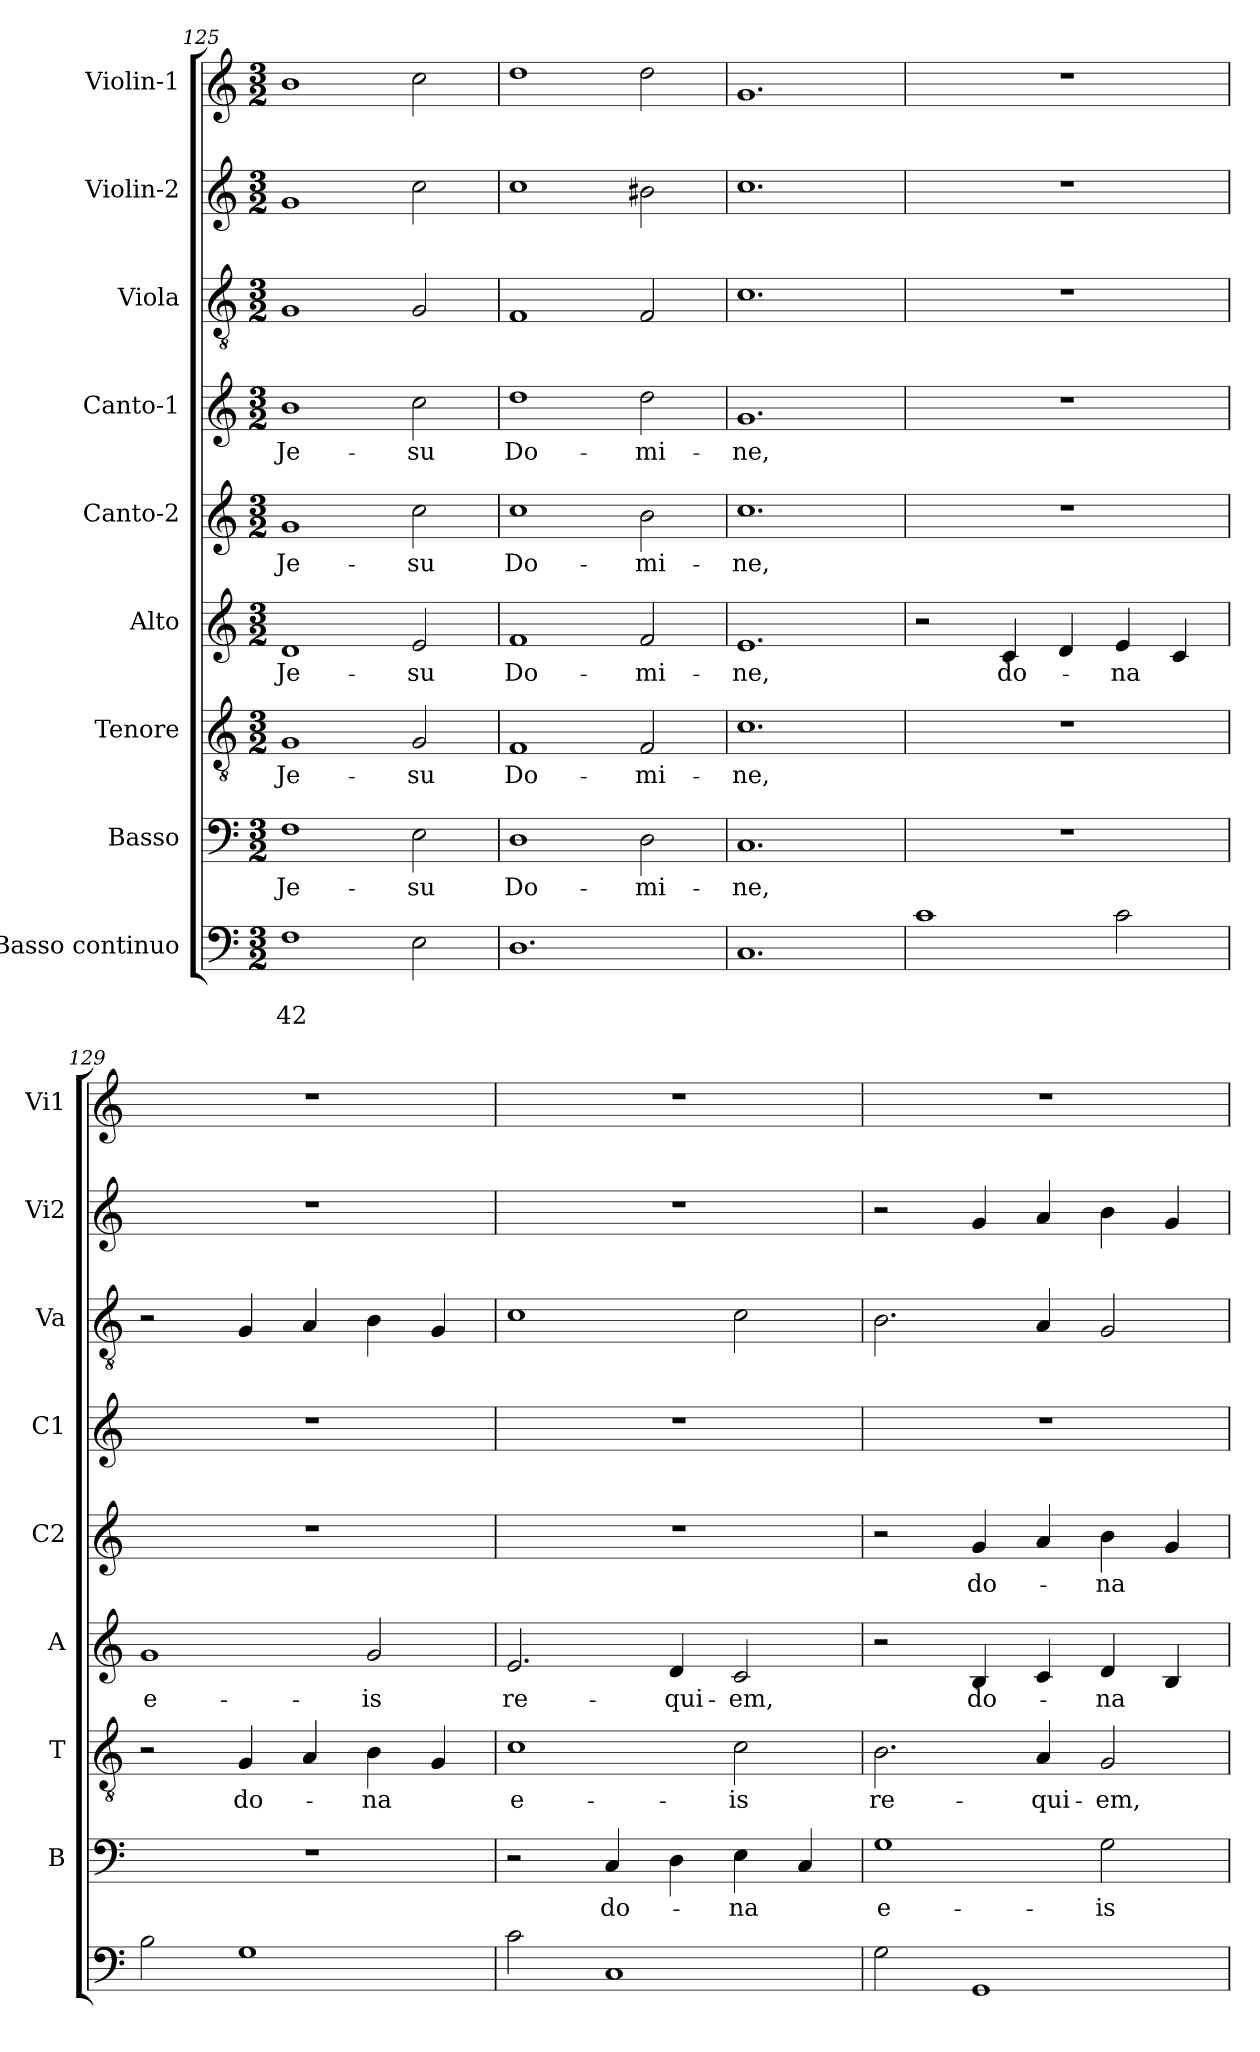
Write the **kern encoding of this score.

**kern	**text	**text	**kern	**text	**kern	**text	**kern	**text	**kern	**text	**kern	**text	**kern	**kern	**kern
*part9	*part9	*part9	*part8	*part8	*part7	*part7	*part6	*part6	*part5	*part5	*part4	*part4	*part3	*part2	*part1
*staff9	*staff9	*staff9	*staff8	*staff8	*staff7	*staff7	*staff6	*staff6	*staff5	*staff5	*staff4	*staff4	*staff3	*staff2	*staff1
*I"Basso continuo	*	*	*I"Basso	*	*I"Tenore	*	*I"Alto	*	*I"Canto-2	*	*I"Canto-1	*	*I"Viola	*I"Violin-2	*I"Violin-1
*	*	*	*I'B	*	*I'T	*	*I'A	*	*I'C2	*	*I'C1	*	*I'Va	*I'Vi2	*I'Vi1
*clefF4	*	*	*clefF4	*	*clefGv2	*	*clefG2	*	*clefG2	*	*clefG2	*	*clefGv2	*clefG2	*clefG2
*k[]	*	*	*k[]	*	*k[]	*	*k[]	*	*k[]	*	*k[]	*	*k[]	*k[]	*k[]
*C:	*	*	*C:	*	*C:	*	*C:	*	*C:	*	*C:	*	*C:	*C:	*C:
*M3/2	*	*	*M3/2	*	*M3/2	*	*M3/2	*	*M3/2	*	*M3/2	*	*M3/2	*M3/2	*M3/2
=125	=125	=125	=125	=125	=125	=125	=125	=125	=125	=125	=125	=125	=125	=125	=125
!	!	!LO:LY:b	!	!	!	!	!	!	!	!	!	!	!	!	!
!	!	!	!	!LO:LY:b	!	!	!	!	!	!	!	!	!	!	!
!	!	!	!	!	!	!LO:LY:b	!	!	!	!	!	!	!	!	!
!	!	!	!	!	!	!	!	!LO:LY:b	!	!	!	!	!	!	!
!	!	!	!	!	!	!	!	!	!	!LO:LY:b	!	!	!	!	!
!	!	!	!	!	!	!	!	!	!	!	!	!LO:LY:b	!	!	!
1F	.	42	1F	Je-	1G	Je-	1d	Je-	1g	Je-	1b	Je-	1G	1g	1b
!	!	!	!	!LO:LY:b	!	!	!	!	!	!	!	!	!	!	!
!	!	!	!	!	!	!LO:LY:b	!	!	!	!	!	!	!	!	!
!	!	!	!	!	!	!	!	!LO:LY:b	!	!	!	!	!	!	!
!	!	!	!	!	!	!	!	!	!	!LO:LY:b	!	!	!	!	!
!	!	!	!	!	!	!	!	!	!	!	!	!LO:LY:b	!	!	!
2E\	.	.	2E\	-su	2G/	-su	2e/	-su	2cc\	-su	2cc\	-su	2G/	2cc\	2cc\
=126	=126	=126	=126	=126	=126	=126	=126	=126	=126	=126	=126	=126	=126	=126	=126
!	!	!	!	!LO:LY:b	!	!	!	!	!	!	!	!	!	!	!
!	!	!	!	!	!	!LO:LY:b	!	!	!	!	!	!	!	!	!
!	!	!	!	!	!	!	!	!LO:LY:b	!	!	!	!	!	!	!
!	!	!	!	!	!	!	!	!	!	!LO:LY:b	!	!	!	!	!
!	!	!	!	!	!	!	!	!	!	!	!	!LO:LY:b	!	!	!
1.D	.	.	1D	Do-	1F	Do-	1f	Do-	1cc	Do-	1dd	Do-	1F	1cc	1dd
!	!	!	!	!LO:LY:b	!	!	!	!	!	!	!	!	!	!	!
!	!	!	!	!	!	!LO:LY:b	!	!	!	!	!	!	!	!	!
!	!	!	!	!	!	!	!	!LO:LY:b	!	!	!	!	!	!	!
!	!	!	!	!	!	!	!	!	!	!LO:LY:b	!	!	!	!	!
!	!	!	!	!	!	!	!	!	!	!	!	!LO:LY:b	!	!	!
.	.	.	2D\	-mi-	2F/	-mi-	2f/	-mi-	2b\	-mi-	2dd\	-mi-	2F/	2b#X\	2dd\
!!LO:PB:g=z
=127	=127	=127	=127	=127	=127	=127	=127	=127	=127	=127	=127	=127	=127	=127	=127
!	!	!	!	!LO:LY:b	!	!	!	!	!	!	!	!	!	!	!
!	!	!	!	!	!	!LO:LY:b	!	!	!	!	!	!	!	!	!
!	!	!	!	!	!	!	!	!LO:LY:b	!	!	!	!	!	!	!
!	!	!	!	!	!	!	!	!	!	!LO:LY:b	!	!	!	!	!
!	!	!	!	!	!	!	!	!	!	!	!	!LO:LY:b	!	!	!
1.C	.	.	1.C	-ne,	1.c	-ne,	1.e	-ne,	1.cc	-ne,	1.g	-ne,	1.c	1.cc	1.g
=128	=128	=128	=128	=128	=128	=128	=128	=128	=128	=128	=128	=128	=128	=128	=128
1c	.	.	1.r	.	1.r	.	2r	.	1.r	.	1.r	.	1.r	1.r	1.r
!	!	!	!	!	!	!	!	!LO:LY:b	!	!	!	!	!	!	!
.	.	.	.	.	.	.	4c/	do-	.	.	.	.	.	.	.
.	.	.	.	.	.	.	4d/	.	.	.	.	.	.	.	.
!	!	!	!	!	!	!	!	!LO:LY:b	!	!	!	!	!	!	!
2c\	.	.	.	.	.	.	4e/	-na	.	.	.	.	.	.	.
.	.	.	.	.	.	.	4c/	.	.	.	.	.	.	.	.
=129	=129	=129	=129	=129	=129	=129	=129	=129	=129	=129	=129	=129	=129	=129	=129
!	!	!	!	!	!	!	!	!LO:LY:b	!	!	!	!	!	!	!
2B\	.	.	1.r	.	2r	.	1g	e-	1.r	.	1.r	.	2r	1.r	1.r
!	!	!	!	!	!	!LO:LY:b	!	!	!	!	!	!	!	!	!
1G	.	.	.	.	4G/	do-	.	.	.	.	.	.	4G/	.	.
.	.	.	.	.	4A/	.	.	.	.	.	.	.	4A/	.	.
!	!	!	!	!	!	!LO:LY:b	!	!	!	!	!	!	!	!	!
!	!	!	!	!	!	!	!	!LO:LY:b	!	!	!	!	!	!	!
.	.	.	.	.	4B\	-na	2g/	-is	.	.	.	.	4B\	.	.
.	.	.	.	.	4G/	.	.	.	.	.	.	.	4G/	.	.
=130	=130	=130	=130	=130	=130	=130	=130	=130	=130	=130	=130	=130	=130	=130	=130
!	!	!	!	!	!	!LO:LY:b	!	!	!	!	!	!	!	!	!
!	!	!	!	!	!	!	!	!LO:LY:b	!	!	!	!	!	!	!
2c\	.	.	2r	.	1c	e-	2.e/	re-	1.r	.	1.r	.	1c	1.r	1.r
!	!	!	!	!LO:LY:b	!	!	!	!	!	!	!	!	!	!	!
1C	.	.	4C/	do-	.	.	.	.	.	.	.	.	.	.	.
!	!	!	!	!	!	!	!	!LO:LY:b	!	!	!	!	!	!	!
.	.	.	4D\	.	.	.	4d/	-qui-	.	.	.	.	.	.	.
!	!	!	!	!LO:LY:b	!	!	!	!	!	!	!	!	!	!	!
!	!	!	!	!	!	!LO:LY:b	!	!	!	!	!	!	!	!	!
!	!	!	!	!	!	!	!	!LO:LY:b	!	!	!	!	!	!	!
.	.	.	4E\	-na	2c\	-is	2c/	-em,	.	.	.	.	2c\	.	.
.	.	.	4C/	.	.	.	.	.	.	.	.	.	.	.	.
=131	=131	=131	=131	=131	=131	=131	=131	=131	=131	=131	=131	=131	=131	=131	=131
!	!	!	!	!LO:LY:b	!	!	!	!	!	!	!	!	!	!	!
!	!	!	!	!	!	!LO:LY:b	!	!	!	!	!	!	!	!	!
2G\	.	.	1G	e-	2.B\	re-	2r	.	2r	.	1.r	.	2.B\	2r	1.r
!	!	!	!	!	!	!	!	!LO:LY:b	!	!	!	!	!	!	!
!	!	!	!	!	!	!	!	!	!	!LO:LY:b	!	!	!	!	!
1GG	.	.	.	.	.	.	4B/	do-	4g/	do-	.	.	.	4g/	.
!	!	!	!	!	!	!LO:LY:b	!	!	!	!	!	!	!	!	!
.	.	.	.	.	4A/	-qui-	4c/	.	4a/	.	.	.	4A/	4a/	.
!	!	!	!	!LO:LY:b	!	!	!	!	!	!	!	!	!	!	!
!	!	!	!	!	!	!LO:LY:b	!	!	!	!	!	!	!	!	!
!	!	!	!	!	!	!	!	!LO:LY:b	!	!	!	!	!	!	!
!	!	!	!	!	!	!	!	!	!	!LO:LY:b	!	!	!	!	!
.	.	.	2G\	-is	2G/	-em,	4d/	-na	4b\	-na	.	.	2G/	4b\	.
.	.	.	.	.	.	.	4B/	.	4g/	.	.	.	.	4g/	.
=	=	=	=	=	=	=	=	=	=	=	=	=	=	=	=
*-	*-	*-	*-	*-	*-	*-	*-	*-	*-	*-	*-	*-	*-	*-	*-
